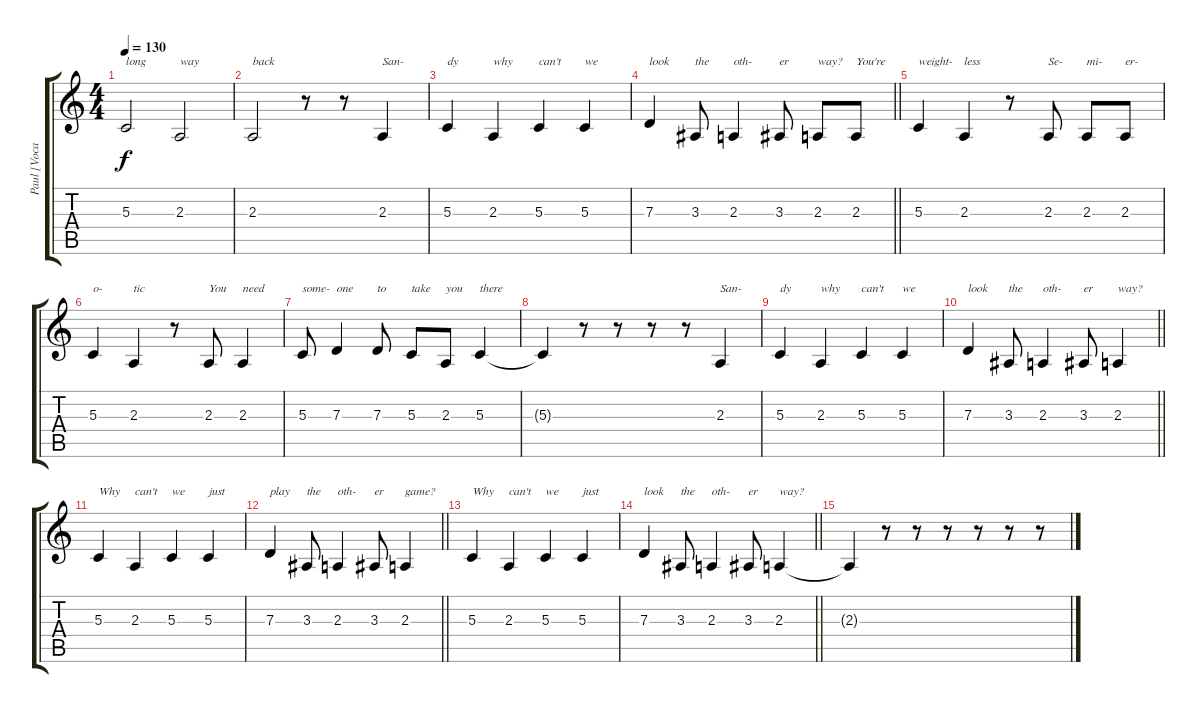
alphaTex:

\track ("Paul [Vocals]" "Paul [Voca") {instrument baritonesax}
\staff {score tabs}
\tuning (E4 B3 G3 D3 A2 E2) {hide}
\ts (4 4)
\tempo 130
\clef g2
\ks c
5.3.2{txt "long" dy f} 2.3.2{txt "way"} |
2.3.2{txt "back"} r.8 r.8 2.3.4{txt "San-"} |
5.3.4{txt "dy"} 2.3.4{txt "why"} 5.3.4{txt "can't"} 5.3.4{txt "we"} |
\barLineRight lightlight
7.3.4{txt "look"} 3.3.8{txt "the"} 2.3.4{txt "oth-"} 3.3.8{txt "er"} 2.3.8{txt "way?"} 2.3.8{txt "You're"} |
5.3.4{txt "weight-"} 2.3.4{txt "less"} r.8 2.3.8{txt "Se-"} 2.3.8{txt "mi-"} 2.3.8{txt "er-"} |
5.3.4{txt "o-"} 2.3.4{txt "tic"} r.8 2.3.8{txt "You"} 2.3.4{txt "need"} |
5.3.8{txt "some-"} 7.3.4{txt "one"} 7.3.8{txt "to"} 5.3.8{txt "take"} 2.3.8{txt "you"} 5.3.4{txt "there"} |
5.3{t}.4 r.8 r.8 r.8 r.8 2.3.4{txt "San-"} |
5.3.4{txt "dy"} 2.3.4{txt "why"} 5.3.4{txt "can't"} 5.3.4{txt "we"} |
\barLineRight lightlight
7.3.4{txt "look"} 3.3.8{txt "the"} 2.3.4{txt "oth-"} 3.3.8{txt "er"} 2.3.4{txt "way?"} |
5.3.4{txt "Why"} 2.3.4{txt "can't"} 5.3.4{txt "we"} 5.3.4{txt "just"} |
\barLineRight lightlight
7.3.4{txt "play"} 3.3.8{txt "the"} 2.3.4{txt "oth-"} 3.3.8{txt "er"} 2.3.4{txt "game?"} |
5.3.4{txt "Why"} 2.3.4{txt "can't"} 5.3.4{txt "we"} 5.3.4{txt "just"} |
\barLineRight lightlight
7.3.4{txt "look"} 3.3.8{txt "the"} 2.3.4{txt "oth-"} 3.3.8{txt "er"} 2.3.4{txt "way?"} |
2.3{t}.4 r.8 r.8 r.8 r.8 r.8 r.8
